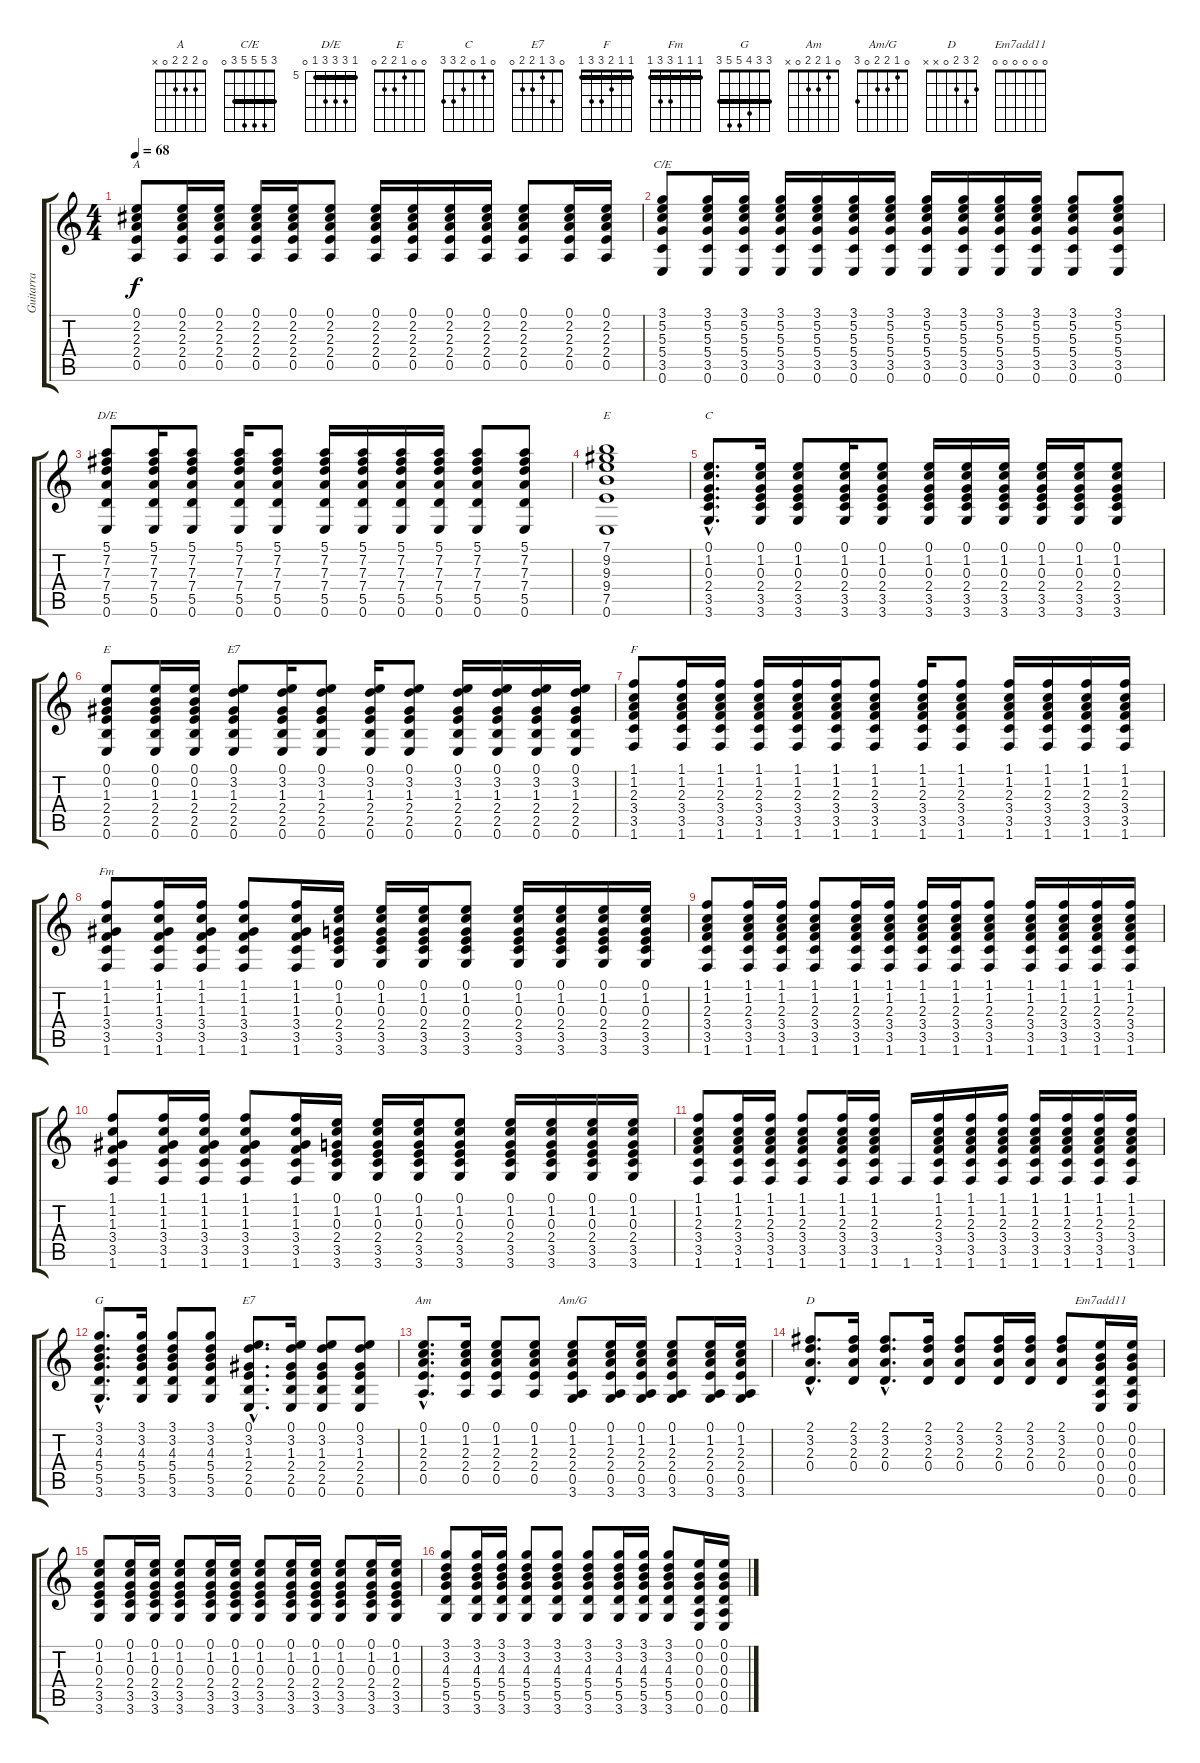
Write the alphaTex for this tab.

\track ("Guitarra" "Guitarra") {instrument acousticguitarnylon}
\staff {score tabs}
\tuning (E4 B3 G3 D3 A2 E2) {hide}
\chord ("A" 0 2 2 2 0 x)
\chord ("C/E" 3 5 5 5 3 0) {barre 3}
\chord ("D/E" 5 7 7 7 5 0) {firstfret 5 barre 5}
\chord ("E" 7 9 9 9 7 0) {firstfret 7 barre 7}
\chord ("C" 0 1 0 2 3 3)
\chord ("E" 0 0 1 2 2 0)
\chord ("E7" 0 3 1 0 2 0)
\chord ("F" 1 1 2 3 3 1) {barre 1}
\chord ("Fm" 1 1 1 3 3 1) {barre 1}
\chord ("G" 3 3 4 5 5 3) {barre 3}
\chord ("E7" 0 3 1 2 2 0)
\chord ("Am" 0 1 2 2 0 x)
\chord ("Am/G" 0 1 2 2 0 3)
\chord ("D" 2 3 2 0 x x)
\chord ("Em7add11" 0 0 0 0 0 0)
\ts (4 4)
\tempo 68
\clef g2
\ks c
(0.1 2.2 2.3 2.4 0.5).8{ch "A" dy f} (0.1 2.2 2.3 2.4 0.5).16 (0.1 2.2 2.3 2.4 0.5).16 (0.1 2.2 2.3 2.4 0.5).16 (0.1 2.2 2.3 2.4 0.5).16 (0.1 2.2 2.3 2.4 0.5).8 (0.1 2.2 2.3 2.4 0.5).16 (0.1 2.2 2.3 2.4 0.5).16 (0.1 2.2 2.3 2.4 0.5).16 (0.1 2.2 2.3 2.4 0.5).16 (0.1 2.2 2.3 2.4 0.5).8 (0.1 2.2 2.3 2.4 0.5).16 (0.1 2.2 2.3 2.4 0.5).16 |
(3.1 5.2 5.3 5.4 3.5 0.6).8{ch "C/E"} (3.1 5.2 5.3 5.4 3.5 0.6).16 (3.1 5.2 5.3 5.4 3.5 0.6).16 (3.1 5.2 5.3 5.4 3.5 0.6).16 (3.1 5.2 5.3 5.4 3.5 0.6).16 (3.1 5.2 5.3 5.4 3.5 0.6).16 (3.1 5.2 5.3 5.4 3.5 0.6).16 (3.1 5.2 5.3 5.4 3.5 0.6).16 (3.1 5.2 5.3 5.4 3.5 0.6).16 (3.1 5.2 5.3 5.4 3.5 0.6).16 (3.1 5.2 5.3 5.4 3.5 0.6).16 (3.1 5.2 5.3 5.4 3.5 0.6).8 (3.1 5.2 5.3 5.4 3.5 0.6).8 |
(5.1 7.2 7.3 7.4 5.5 0.6).8{ch "D/E"} (5.1 7.2 7.3 7.4 5.5 0.6).16 (5.1 7.2 7.3 7.4 5.5 0.6).8 (5.1 7.2 7.3 7.4 5.5 0.6).16 (5.1 7.2 7.3 7.4 5.5 0.6).8 (5.1 7.2 7.3 7.4 5.5 0.6).16 (5.1 7.2 7.3 7.4 5.5 0.6).16 (5.1 7.2 7.3 7.4 5.5 0.6).16 (5.1 7.2 7.3 7.4 5.5 0.6).16 (5.1 7.2 7.3 7.4 5.5 0.6).8 (5.1 7.2 7.3 7.4 5.5 0.6).8 |
(7.1 9.2 9.3 9.4 7.5 0.6).1{ch "E"} |
(0.1{hac} 1.2{hac} 0.3{hac} 2.4{hac} 3.5{hac} 3.6{hac}).8{d ch "C"} (0.1 1.2 0.3 2.4 3.5 3.6).16 (0.1 1.2 0.3 2.4 3.5 3.6).8 (0.1 1.2 0.3 2.4 3.5 3.6).16 (0.1 1.2 0.3 2.4 3.5 3.6).8 (0.1 1.2 0.3 2.4 3.5 3.6).16 (0.1 1.2 0.3 2.4 3.5 3.6).16 (0.1 1.2 0.3 2.4 3.5 3.6).16 (0.1 1.2 0.3 2.4 3.5 3.6).16 (0.1 1.2 0.3 2.4 3.5 3.6).16 (0.1 1.2 0.3 2.4 3.5 3.6).8 |
(0.1 0.2 1.3 2.4 2.5 0.6).8{ch "E"} (0.1 0.2 1.3 2.4 2.5 0.6).16 (0.1 0.2 1.3 2.4 2.5 0.6).16 (0.1 3.2 1.3 2.4 2.5 0.6).8{ch "E7"} (0.1 3.2 1.3 2.4 2.5 0.6).16 (0.1 3.2 1.3 2.4 2.5 0.6).8 (0.1 3.2 1.3 2.4 2.5 0.6).16 (0.1 3.2 1.3 2.4 2.5 0.6).8 (0.1 3.2 1.3 2.4 2.5 0.6).16 (0.1 3.2 1.3 2.4 2.5 0.6).16 (0.1 3.2 1.3 2.4 2.5 0.6).16 (0.1 3.2 1.3 2.4 2.5 0.6).16 |
(1.1 1.2 2.3 3.4 3.5 1.6).8{ch "F"} (1.1 1.2 2.3 3.4 3.5 1.6).16 (1.1 1.2 2.3 3.4 3.5 1.6).16 (1.1 1.2 2.3 3.4 3.5 1.6).16 (1.1 1.2 2.3 3.4 3.5 1.6).16 (1.1 1.2 2.3 3.4 3.5 1.6).16 (1.1 1.2 2.3 3.4 3.5 1.6).8 (1.1 1.2 2.3 3.4 3.5 1.6).16 (1.1 1.2 2.3 3.4 3.5 1.6).8 (1.1 1.2 2.3 3.4 3.5 1.6).16 (1.1 1.2 2.3 3.4 3.5 1.6).16 (1.1 1.2 2.3 3.4 3.5 1.6).16 (1.1 1.2 2.3 3.4 3.5 1.6).16 |
(1.1 1.2 1.3 3.4 3.5 1.6).8{ch "Fm"} (1.1 1.2 1.3 3.4 3.5 1.6).16 (1.1 1.2 1.3 3.4 3.5 1.6).16 (1.1 1.2 1.3 3.4 3.5 1.6).8 (1.1 1.2 1.3 3.4 3.5 1.6).16 (0.1 1.2 0.3 2.4 3.5 3.6).16 (0.1 1.2 0.3 2.4 3.5 3.6).16 (0.1 1.2 0.3 2.4 3.5 3.6).16 (0.1 1.2 0.3 2.4 3.5 3.6).8 (0.1 1.2 0.3 2.4 3.5 3.6).16 (0.1 1.2 0.3 2.4 3.5 3.6).16 (0.1 1.2 0.3 2.4 3.5 3.6).16 (0.1 1.2 0.3 2.4 3.5 3.6).16 |
(1.1 1.2 2.3 3.4 3.5 1.6).8 (1.1 1.2 2.3 3.4 3.5 1.6).16 (1.1 1.2 2.3 3.4 3.5 1.6).16 (1.1 1.2 2.3 3.4 3.5 1.6).8 (1.1 1.2 2.3 3.4 3.5 1.6).16 (1.1 1.2 2.3 3.4 3.5 1.6).16 (1.1 1.2 2.3 3.4 3.5 1.6).16 (1.1 1.2 2.3 3.4 3.5 1.6).16 (1.1 1.2 2.3 3.4 3.5 1.6).8 (1.1 1.2 2.3 3.4 3.5 1.6).16 (1.1 1.2 2.3 3.4 3.5 1.6).16 (1.1 1.2 2.3 3.4 3.5 1.6).16 (1.1 1.2 2.3 3.4 3.5 1.6).16 |
(1.1 1.2 1.3 3.4 3.5 1.6).8 (1.1 1.2 1.3 3.4 3.5 1.6).16 (1.1 1.2 1.3 3.4 3.5 1.6).16 (1.1 1.2 1.3 3.4 3.5 1.6).8 (1.1 1.2 1.3 3.4 3.5 1.6).16 (0.1 1.2 0.3 2.4 3.5 3.6).16 (0.1 1.2 0.3 2.4 3.5 3.6).16 (0.1 1.2 0.3 2.4 3.5 3.6).16 (0.1 1.2 0.3 2.4 3.5 3.6).8 (0.1 1.2 0.3 2.4 3.5 3.6).16 (0.1 1.2 0.3 2.4 3.5 3.6).16 (0.1 1.2 0.3 2.4 3.5 3.6).16 (0.1 1.2 0.3 2.4 3.5 3.6).16 |
(1.1 1.2 2.3 3.4 3.5 1.6).8 (1.1 1.2 2.3 3.4 3.5 1.6).16 (1.1 1.2 2.3 3.4 3.5 1.6).16 (1.1 1.2 2.3 3.4 3.5 1.6).8 (1.1 1.2 2.3 3.4 3.5 1.6).16 (1.1 1.2 2.3 3.4 3.5 1.6).16 1.6.16 (1.1 1.2 2.3 3.4 3.5 1.6).16 (1.1 1.2 2.3 3.4 3.5 1.6).16 (1.1 1.2 2.3 3.4 3.5 1.6).16 (1.1 1.2 2.3 3.4 3.5 1.6).16 (1.1 1.2 2.3 3.4 3.5 1.6).16 (1.1 1.2 2.3 3.4 3.5 1.6).16 (1.1 1.2 2.3 3.4 3.5 1.6).16 |
(3.1{hac} 3.2{hac} 4.3{hac} 5.4{hac} 5.5{hac} 3.6{hac}).8{d ch "G"} (3.1 3.2 4.3 5.4 5.5 3.6).16 (3.1 3.2 4.3 5.4 5.5 3.6).8 (3.1 3.2 4.3 5.4 5.5 3.6).8 (0.1{hac} 3.2{hac} 1.3{hac} 2.4{hac} 2.5{hac} 0.6{hac}).8{d ch "E7"} (0.1 3.2 1.3 2.4 2.5 0.6).16 (0.1 3.2 1.3 2.4 2.5 0.6).8 (0.1 3.2 1.3 2.4 2.5 0.6).8 |
(0.1{hac} 1.2{hac} 2.3{hac} 2.4{hac} 0.5{hac}).8{d ch "Am"} (0.1 1.2 2.3 2.4 0.5).16 (0.1 1.2 2.3 2.4 0.5).8 (0.1 1.2 2.3 2.4 0.5).8 (0.1 1.2 2.3 2.4 0.5 3.6).8{ch "Am/G"} (0.1 1.2 2.3 2.4 0.5 3.6).16 (0.1 1.2 2.3 2.4 0.5 3.6).16 (0.1 1.2 2.3 2.4 0.5 3.6).8 (0.1 1.2 2.3 2.4 0.5 3.6).16 (0.1 1.2 2.3 2.4 0.5 3.6).16 |
(2.1{hac} 3.2{hac} 2.3{hac} 0.4{hac}).8{d ch "D"} (2.1 3.2 2.3 0.4).16 (2.1{hac} 3.2{hac} 2.3{hac} 0.4{hac}).8{d} (2.1 3.2 2.3 0.4).16 (2.1 3.2 2.3 0.4).8 (2.1 3.2 2.3 0.4).16 (2.1 3.2 2.3 0.4).16 (2.1 3.2 2.3 0.4).8 (0.1 0.2 0.3 0.4 0.5 0.6).16{ch "Em7add11"} (0.1 0.2 0.3 0.4 0.5 0.6).16 |
(0.1 1.2 0.3 2.4 3.5 3.6).8 (0.1 1.2 0.3 2.4 3.5 3.6).16 (0.1 1.2 0.3 2.4 3.5 3.6).16 (0.1 1.2 0.3 2.4 3.5 3.6).8 (0.1 1.2 0.3 2.4 3.5 3.6).16 (0.1 1.2 0.3 2.4 3.5 3.6).16 (0.1 1.2 0.3 2.4 3.5 3.6).8 (0.1 1.2 0.3 2.4 3.5 3.6).16 (0.1 1.2 0.3 2.4 3.5 3.6).16 (0.1 1.2 0.3 2.4 3.5 3.6).8 (0.1 1.2 0.3 2.4 3.5 3.6).16 (0.1 1.2 0.3 2.4 3.5 3.6).16 |
(3.1 3.2 4.3 5.4 5.5 3.6).8 (3.1 3.2 4.3 5.4 5.5 3.6).16 (3.1 3.2 4.3 5.4 5.5 3.6).16 (3.1 3.2 4.3 5.4 5.5 3.6).8 (3.1 3.2 4.3 5.4 5.5 3.6).8 (3.1 3.2 4.3 5.4 5.5 3.6).8 (3.1 3.2 4.3 5.4 5.5 3.6).16 (3.1 3.2 4.3 5.4 5.5 3.6).16 (3.1 3.2 4.3 5.4 5.5 3.6).8 (0.1 0.2 0.3 0.4 0.5 0.6).16 (0.1 0.2 0.3 0.4 0.5 0.6).16
